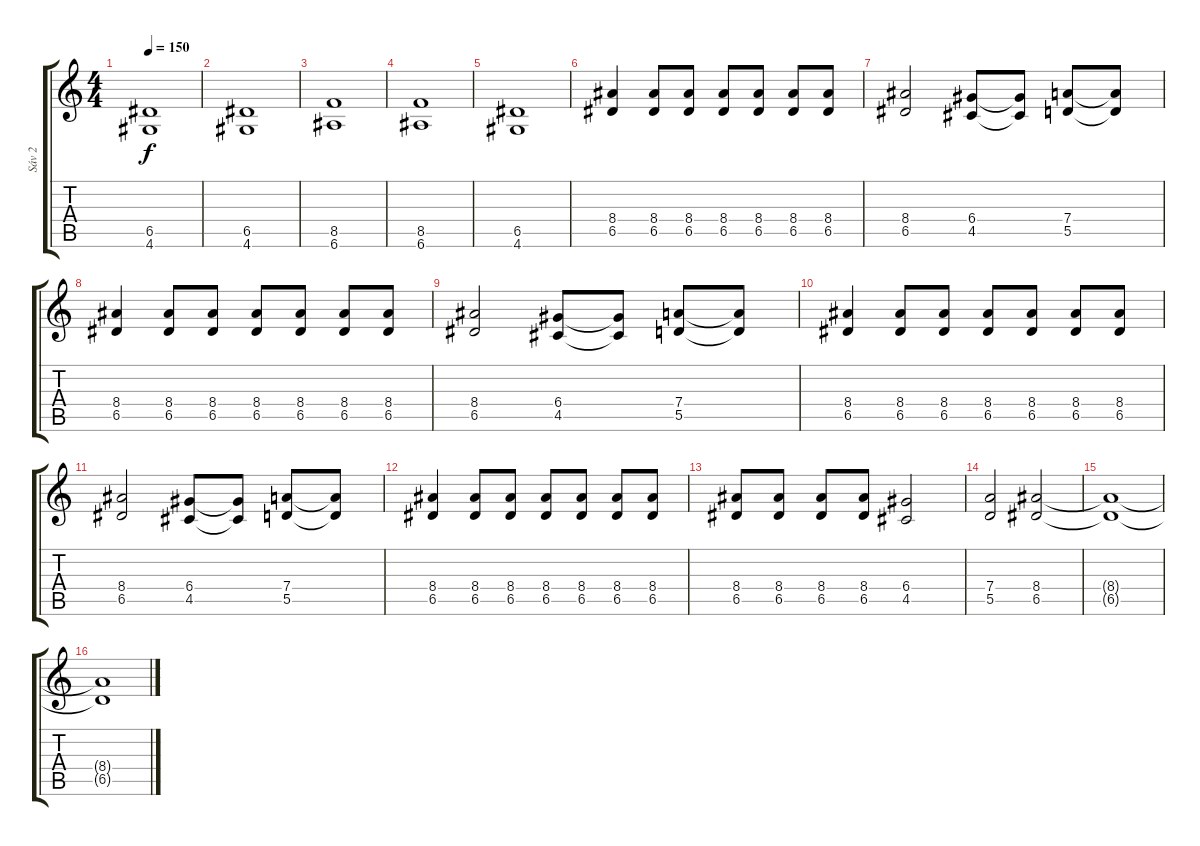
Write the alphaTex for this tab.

\track ("Sáv 2" "Sáv 2") {instrument overdrivenguitar}
\staff {score tabs}
\tuning (E4 B3 G3 D3 A2 E2) {hide}
\ts (4 4)
\tempo 150
\clef g2
\ks c
(6.5 4.6).1{dy f} |
(6.5 4.6).1 |
(8.5 6.6).1 |
(8.5 6.6).1 |
(6.5 4.6).1 |
(8.4 6.5).4 (8.4 6.5).8 (8.4 6.5).8 (8.4 6.5).8 (8.4 6.5).8 (8.4 6.5).8 (8.4 6.5).8 |
(8.4 6.5).2 (6.4 4.5).8 (6.4{t} 4.5{t}).8 (7.4 5.5).8 (7.4{t} 5.5{t}).8 |
(8.4 6.5).4 (8.4 6.5).8 (8.4 6.5).8 (8.4 6.5).8 (8.4 6.5).8 (8.4 6.5).8 (8.4 6.5).8 |
(8.4 6.5).2 (6.4 4.5).8 (6.4{t} 4.5{t}).8 (7.4 5.5).8 (7.4{t} 5.5{t}).8 |
(8.4 6.5).4 (8.4 6.5).8 (8.4 6.5).8 (8.4 6.5).8 (8.4 6.5).8 (8.4 6.5).8 (8.4 6.5).8 |
(8.4 6.5).2 (6.4 4.5).8 (6.4{t} 4.5{t}).8 (7.4 5.5).8 (7.4{t} 5.5{t}).8 |
(8.4 6.5).4 (8.4 6.5).8 (8.4 6.5).8 (8.4 6.5).8 (8.4 6.5).8 (8.4 6.5).8 (8.4 6.5).8 |
(8.4 6.5).8 (8.4 6.5).8 (8.4 6.5).8 (8.4 6.5).8 (6.4 4.5).2 |
(7.4 5.5).2 (8.4 6.5).2 |
(8.4{t} 6.5{t}).1 |
(8.4{t} 6.5{t}).1
